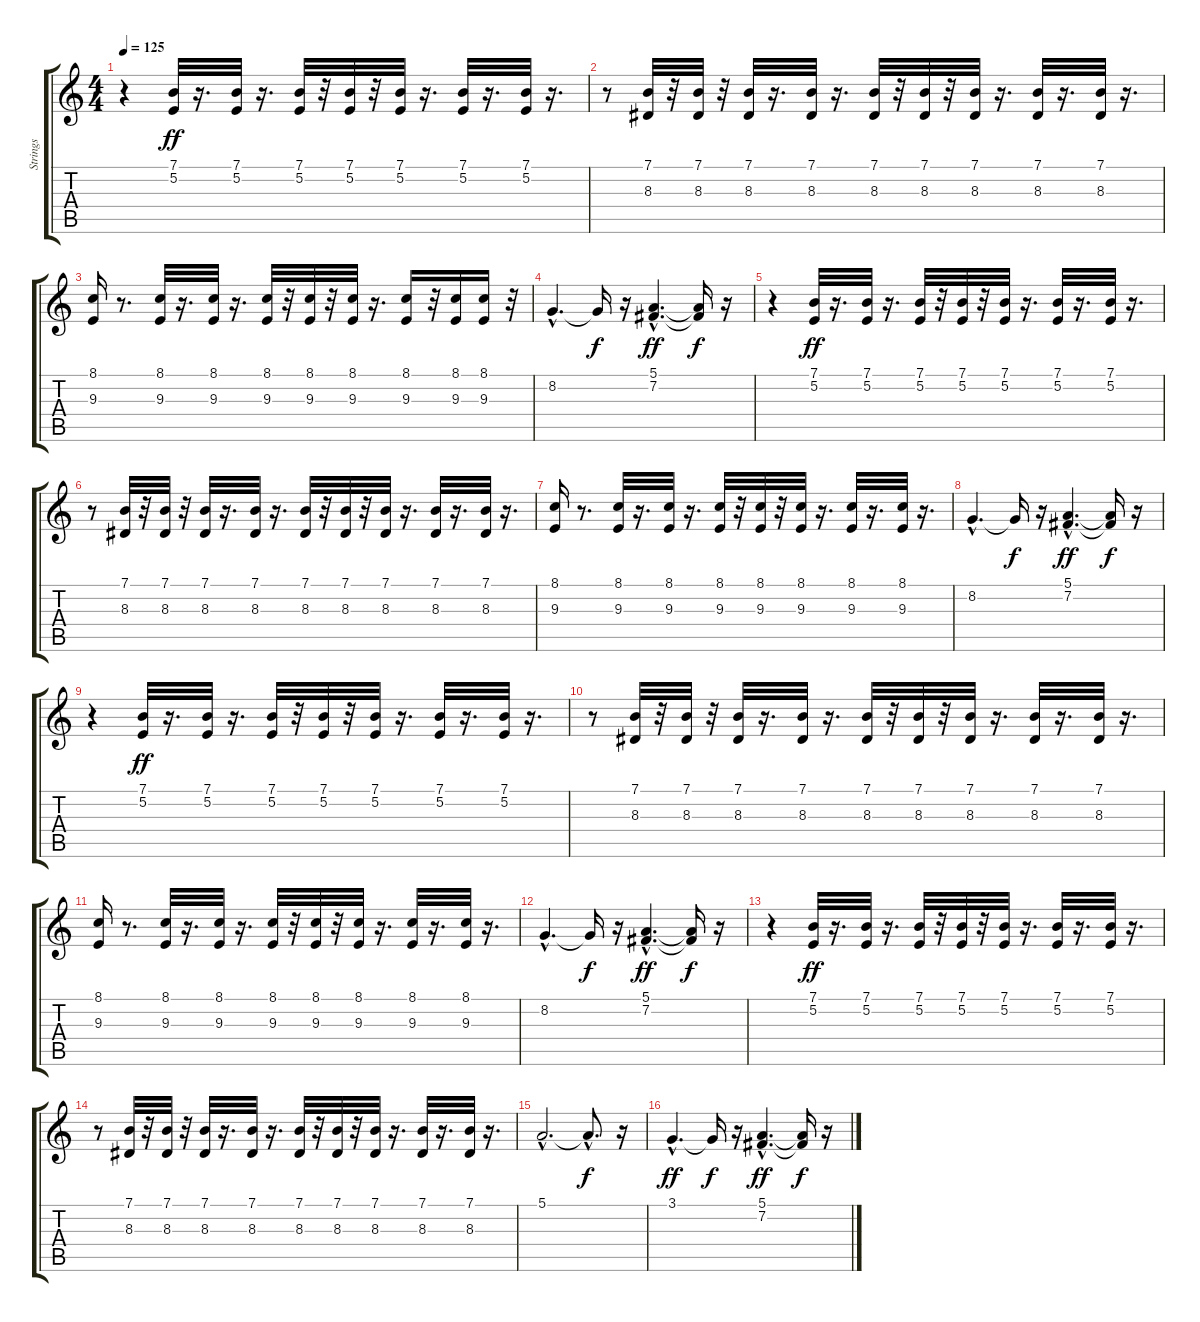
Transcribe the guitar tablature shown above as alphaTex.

\track ("Strings" "Strings") {instrument tremolostrings}
\staff {score tabs}
\tuning (E4 B3 G3 D3 A2 E2) {hide}
\ts (4 4)
\tempo 125
\clef g2
\ks c
r.4{dy f} (7.1 5.2).32{dy ff} r.16{d} (7.1 5.2).32 r.16{d} (7.1 5.2).32 r.32 (7.1 5.2).32 r.32 (7.1 5.2).32 r.16{d} (7.1 5.2).32 r.16{d} (7.1 5.2).32 r.16{d} |
r.8 (7.1 8.3).32 r.32 (7.1 8.3).32 r.32 (7.1 8.3).32 r.16{d} (7.1 8.3).32 r.16{d} (7.1 8.3).32 r.32 (7.1 8.3).32 r.32 (7.1 8.3).32 r.16{d} (7.1 8.3).32 r.16{d} (7.1 8.3).32 r.16{d} |
(8.1 9.3).16 r.8{d} (8.1 9.3).32 r.16{d} (8.1 9.3).32 r.16{d} (8.1 9.3).32 r.32 (8.1 9.3).32 r.32 (8.1 9.3).32 r.16{d} (8.1 9.3).16 r.32 (8.1 9.3).16 (8.1 9.3).16 r.32 |
8.2{hac}.4{d} 8.2{t}.16{dy f} r.16 (5.1{hac} 7.2{hac}).4{d dy ff} (5.1{t} 7.2{t}).16{dy f} r.16 |
r.4 (7.1 5.2).32{dy ff} r.16{d} (7.1 5.2).32 r.16{d} (7.1 5.2).32 r.32 (7.1 5.2).32 r.32 (7.1 5.2).32 r.16{d} (7.1 5.2).32 r.16{d} (7.1 5.2).32 r.16{d} |
r.8 (7.1 8.3).32 r.32 (7.1 8.3).32 r.32 (7.1 8.3).32 r.16{d} (7.1 8.3).32 r.16{d} (7.1 8.3).32 r.32 (7.1 8.3).32 r.32 (7.1 8.3).32 r.16{d} (7.1 8.3).32 r.16{d} (7.1 8.3).32 r.16{d} |
(8.1 9.3).16 r.8{d} (8.1 9.3).32 r.16{d} (8.1 9.3).32 r.16{d} (8.1 9.3).32 r.32 (8.1 9.3).32 r.32 (8.1 9.3).32 r.16{d} (8.1 9.3).32 r.16{d} (8.1 9.3).32 r.16{d} |
8.2{hac}.4{d} 8.2{t}.16{dy f} r.16 (5.1{hac} 7.2{hac}).4{d dy ff} (5.1{t} 7.2{t}).16{dy f} r.16 |
r.4 (7.1 5.2).32{dy ff} r.16{d} (7.1 5.2).32 r.16{d} (7.1 5.2).32 r.32 (7.1 5.2).32 r.32 (7.1 5.2).32 r.16{d} (7.1 5.2).32 r.16{d} (7.1 5.2).32 r.16{d} |
r.8 (7.1 8.3).32 r.32 (7.1 8.3).32 r.32 (7.1 8.3).32 r.16{d} (7.1 8.3).32 r.16{d} (7.1 8.3).32 r.32 (7.1 8.3).32 r.32 (7.1 8.3).32 r.16{d} (7.1 8.3).32 r.16{d} (7.1 8.3).32 r.16{d} |
(8.1 9.3).16 r.8{d} (8.1 9.3).32 r.16{d} (8.1 9.3).32 r.16{d} (8.1 9.3).32 r.32 (8.1 9.3).32 r.32 (8.1 9.3).32 r.16{d} (8.1 9.3).32 r.16{d} (8.1 9.3).32 r.16{d} |
8.2{hac}.4{d} 8.2{t}.16{dy f} r.16 (5.1{hac} 7.2{hac}).4{d dy ff} (5.1{t} 7.2{t}).16{dy f} r.16 |
r.4 (7.1 5.2).32{dy ff} r.16{d} (7.1 5.2).32 r.16{d} (7.1 5.2).32 r.32 (7.1 5.2).32 r.32 (7.1 5.2).32 r.16{d} (7.1 5.2).32 r.16{d} (7.1 5.2).32 r.16{d} |
r.8 (7.1 8.3).32 r.32 (7.1 8.3).32 r.32 (7.1 8.3).32 r.16{d} (7.1 8.3).32 r.16{d} (7.1 8.3).32 r.32 (7.1 8.3).32 r.32 (7.1 8.3).32 r.16{d} (7.1 8.3).32 r.16{d} (7.1 8.3).32 r.16{d} |
5.1{hac}.2{d} 5.1{hac t}.8{d dy f} r.16 |
3.1{hac}.4{d dy ff} 3.1{t}.16{dy f} r.16 (5.1{hac} 7.2{hac}).4{d dy ff} (5.1{t} 7.2{t}).16{dy f} r.16
